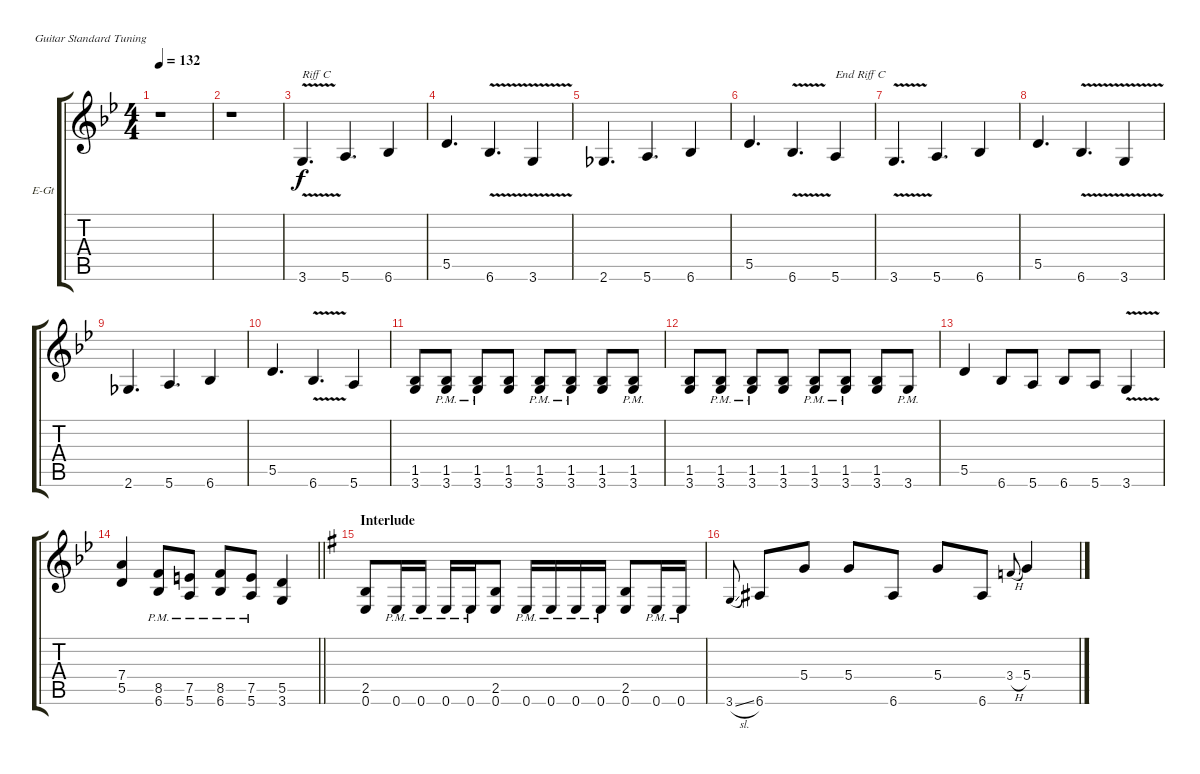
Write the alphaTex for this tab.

\bracketExtendMode groupsimilarinstruments
\firstSystemTrackNameOrientation horizontal
\otherSystemsTrackNameOrientation horizontal
\track ("Guitar 1" "E-Gt") {instrument distortionguitar}
\staff {score tabs}
\tuning (E4 B3 G3 D3 A2 E2)
\ts (4 4)
\tempo 132
\clef g2
\ks bb
r.1{dy f} |
r.1 |
3.6{v}.4{d txt "Riff C"} 5.6.4{d} 6.6.4 |
5.5.4{d} 6.6{v}.4{d} 3.6{v}.4 |
2.6.4{d} 5.6.4{d} 6.6.4 |
5.5.4{d} 6.6{v}.4{d} 5.6.4{txt "End Riff C"} |
3.6{v}.4{d} 5.6.4{d} 6.6.4 |
5.5.4{d} 6.6{v}.4{d} 3.6{v}.4 |
2.6.4{d} 5.6.4{d} 6.6.4 |
5.5.4{d} 6.6{v}.4{d} 5.6.4 |
(1.5 3.6).8 (3.6{pm} 1.5{pm}).8 (3.6{pm} 1.5{pm}).8 (1.5 3.6).8 (3.6{pm} 1.5{pm}).8 (3.6{pm} 1.5{pm}).8 (1.5 3.6).8 (3.6{pm} 1.5{pm}).8 |
(1.5 3.6).8 (3.6{pm} 1.5{pm}).8 (3.6{pm} 1.5{pm}).8 (1.5 3.6).8 (3.6{pm} 1.5{pm}).8 (3.6{pm} 1.5{pm}).8 (1.5 3.6).8 3.6{pm}.8 |
5.5.4 6.6.8 5.6.8 6.6.8 5.6.8 3.6{v}.4 |
\barLineRight lightlight
(7.4 5.5).4 (8.5{pm} 6.6{pm}).8 (7.5{pm} 5.6{pm}).8 (8.5{pm} 6.6{pm}).8 (7.5{pm} 5.6{pm}).8 (5.5 3.6).4 |
\section ("" "Interlude")
\ks g
(2.5 0.6).8 0.6{pm}.16 0.6{pm}.16 0.6{pm}.16 0.6{pm}.16 (2.5 0.6).8 0.6{pm}.16 0.6{pm}.16 0.6{pm}.16 0.6{pm}.16 (2.5 0.6).8 0.6{pm}.16 0.6{pm}.16 |
3.6{sl}.8{gr onbeat} 6.6.8 5.4.8 5.4.8 6.6.8 5.4.8 6.6.8 3.4{h}.8{gr onbeat} 5.4.4
